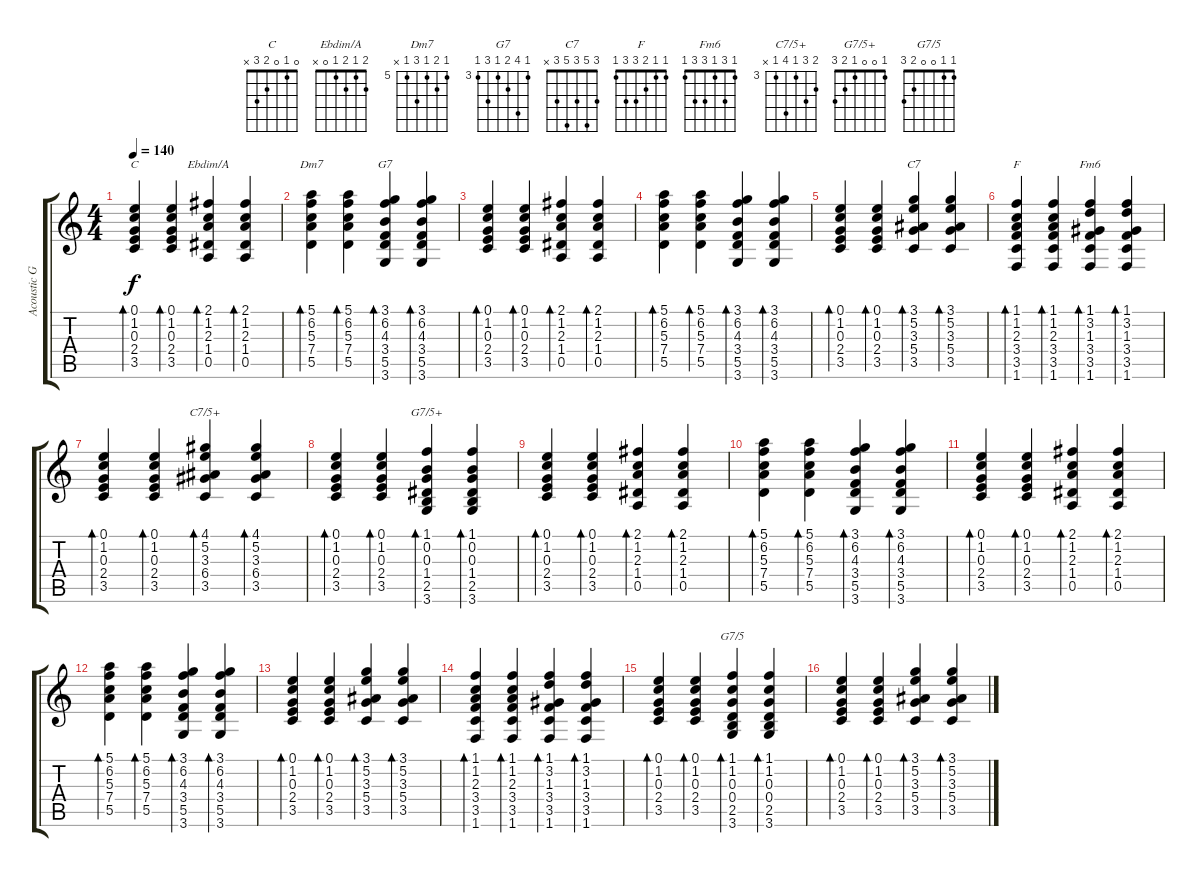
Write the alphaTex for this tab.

\track ("Acoustic Guitar" "Acoustic G") {instrument acousticguitarnylon}
\staff {score tabs}
\tuning (E4 B3 G3 D3 A2 E2) {hide}
\chord ("C" 0 1 0 2 3 x)
\chord ("Ebdim/A" 2 1 2 1 0 x)
\chord ("Dm7" 5 6 5 7 5 x) {firstfret 5}
\chord ("G7" 3 6 4 3 5 3) {firstfret 3}
\chord ("C7" 3 5 3 5 3 x)
\chord ("F" 1 1 2 3 3 1)
\chord ("Fm6" 1 3 1 3 3 1)
\chord ("C7/5+" 4 5 3 6 3 x) {firstfret 3}
\chord ("G7/5+" 1 0 0 1 2 3)
\chord ("G7/5" 1 1 0 0 2 3)
\ts (4 4)
\tempo 140
\clef g2
\ks c
(0.1 1.2 0.3 2.4 3.5).4{bd 240 ch "C" dy f} (0.1 1.2 0.3 2.4 3.5).4{bd 240} (2.1 1.2 2.3 1.4 0.5).4{bd 240 ch "Ebdim/A"} (2.1 1.2 2.3 1.4 0.5).4{bd 240} |
(5.1 6.2 5.3 7.4 5.5).4{bd 240 ch "Dm7"} (5.1 6.2 5.3 7.4 5.5).4{bd 240} (3.1 6.2 4.3 3.4 5.5 3.6).4{bd 240 ch "G7"} (3.1 6.2 4.3 3.4 5.5 3.6).4{bd 240} |
(0.1 1.2 0.3 2.4 3.5).4{bd 240} (0.1 1.2 0.3 2.4 3.5).4{bd 240} (2.1 1.2 2.3 1.4 0.5).4{bd 240} (2.1 1.2 2.3 1.4 0.5).4{bd 240} |
(5.1 6.2 5.3 7.4 5.5).4{bd 240} (5.1 6.2 5.3 7.4 5.5).4{bd 240} (3.1 6.2 4.3 3.4 5.5 3.6).4{bd 240} (3.1 6.2 4.3 3.4 5.5 3.6).4{bd 240} |
(0.1 1.2 0.3 2.4 3.5).4{bd 240} (0.1 1.2 0.3 2.4 3.5).4{bd 240} (3.1 5.2 3.3 5.4 3.5).4{bd 240 ch "C7"} (3.1 5.2 3.3 5.4 3.5).4{bd 240} |
(1.1 1.2 2.3 3.4 3.5 1.6).4{bd 240 ch "F"} (1.1 1.2 2.3 3.4 3.5 1.6).4{bd 240} (1.1 3.2 1.3 3.4 3.5 1.6).4{bd 240 ch "Fm6"} (1.1 3.2 1.3 3.4 3.5 1.6).4{bd 240} |
(0.1 1.2 0.3 2.4 3.5).4{bd 240} (0.1 1.2 0.3 2.4 3.5).4{bd 240} (4.1 5.2 3.3 6.4 3.5).4{bd 240 ch "C7/5+"} (4.1 5.2 3.3 6.4 3.5).4{bd 240} |
(0.1 1.2 0.3 2.4 3.5).4{bd 240} (0.1 1.2 0.3 2.4 3.5).4{bd 240} (1.1 0.2 0.3 1.4 2.5 3.6).4{bd 240 ch "G7/5+"} (1.1 0.2 0.3 1.4 2.5 3.6).4{bd 240} |
(0.1 1.2 0.3 2.4 3.5).4{bd 240} (0.1 1.2 0.3 2.4 3.5).4{bd 240} (2.1 1.2 2.3 1.4 0.5).4{bd 240} (2.1 1.2 2.3 1.4 0.5).4{bd 240} |
(5.1 6.2 5.3 7.4 5.5).4{bd 240} (5.1 6.2 5.3 7.4 5.5).4{bd 240} (3.1 6.2 4.3 3.4 5.5 3.6).4{bd 240} (3.1 6.2 4.3 3.4 5.5 3.6).4{bd 240} |
(0.1 1.2 0.3 2.4 3.5).4{bd 240} (0.1 1.2 0.3 2.4 3.5).4{bd 240} (2.1 1.2 2.3 1.4 0.5).4{bd 240} (2.1 1.2 2.3 1.4 0.5).4{bd 240} |
(5.1 6.2 5.3 7.4 5.5).4{bd 240} (5.1 6.2 5.3 7.4 5.5).4{bd 240} (3.1 6.2 4.3 3.4 5.5 3.6).4{bd 240} (3.1 6.2 4.3 3.4 5.5 3.6).4{bd 240} |
(0.1 1.2 0.3 2.4 3.5).4{bd 240} (0.1 1.2 0.3 2.4 3.5).4{bd 240} (3.1 5.2 3.3 5.4 3.5).4{bd 240} (3.1 5.2 3.3 5.4 3.5).4{bd 240} |
(1.1 1.2 2.3 3.4 3.5 1.6).4{bd 240} (1.1 1.2 2.3 3.4 3.5 1.6).4{bd 240} (1.1 3.2 1.3 3.4 3.5 1.6).4{bd 240} (1.1 3.2 1.3 3.4 3.5 1.6).4{bd 240} |
(0.1 1.2 0.3 2.4 3.5).4{bd 240} (0.1 1.2 0.3 2.4 3.5).4{bd 240} (1.1 1.2 0.3 0.4 2.5 3.6).4{bd 240 ch "G7/5"} (1.1 1.2 0.3 0.4 2.5 3.6).4{bd 240} |
(0.1 1.2 0.3 2.4 3.5).4{bd 240} (0.1 1.2 0.3 2.4 3.5).4{bd 240} (3.1 5.2 3.3 5.4 3.5).4{bd 240} (3.1 5.2 3.3 5.4 3.5).4{bd 240}
